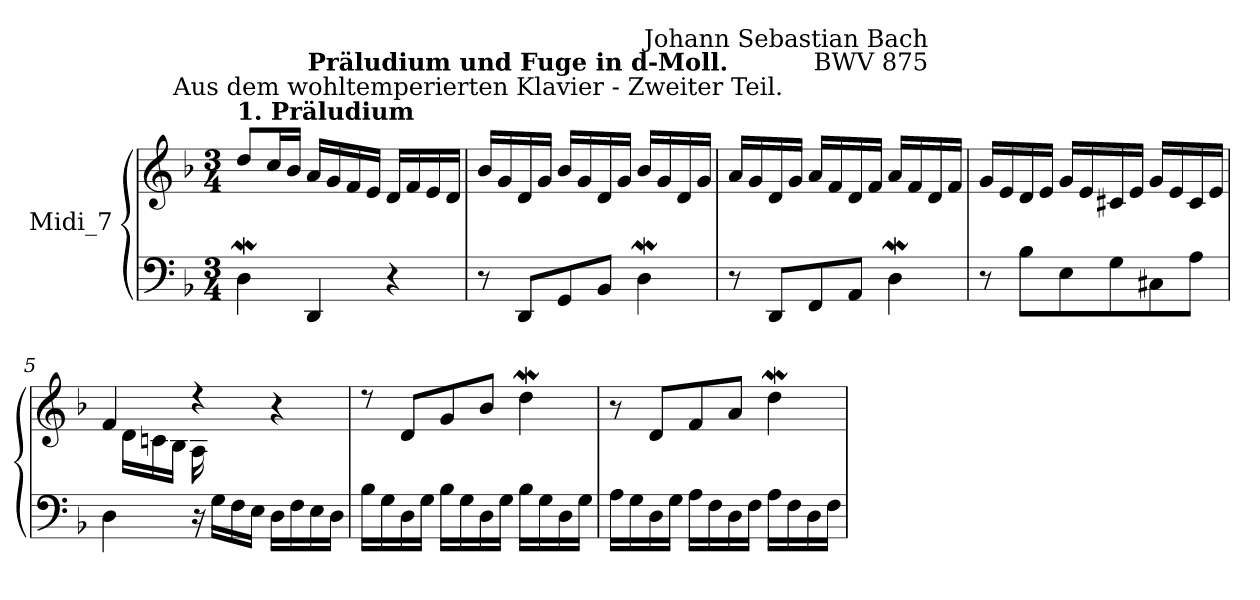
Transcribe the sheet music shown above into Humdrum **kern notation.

**kern	**kern
*part1	*part1
*staff2	*staff1
*I"Midi_7	*
*clefF4	*clefG2
*k[b-]	*k[b-]
*F:	*F:
*M3/4	*M3/4
=1	=1
*	*^
!	!LO:TX:a:B:t=1. Präludium	!
!	!	!LO:N:vis=1
4DW	8ddL	2.ryy
.	16ccL	.
.	16b-JJ	.
4DD/	16a/LL	.
.	16g/	.
.	16f/	.
.	16e/JJ	.
4r	16d/LL	.
.	16f/	.
.	16e/	.
.	16d/JJ	.
=2	=2	=2
!	!LO:TX:a:cj:t=Aus dem wohltemperierten Klavier - Zweiter Teil.	!
!	!	!LO:N:vis=1
8r	16b-LL	2.ryy
.	16g	.
!	!LO:TX:a:B:cj:t=Präludium und Fuge in d-Moll.	!
8DD/L	16d	.
.	16gJJ	.
8GG/	16b-LL	.
.	16g	.
8BB-/J	16d	.
.	16gJJ	.
4DW	16b-LL	.
.	16g	.
.	16d	.
.	16gJJ	.
=3	=3	=3
!	!	!LO:N:vis=1
8r	16a/LL	2.ryy
.	16g/	.
8DD/L	16d/	.
.	16g/JJ	.
8FF/	16a/LL	.
.	16f/	.
8AA/J	16d/	.
.	16f/JJ	.
4DW	16a/LL	.
.	16f/	.
!	!LO:TX:a:rj:t=Johann Sebastian Bach\nBWV 875	!
.	16d/	.
.	16f/JJ	.
!!LO:LB:g=z	!!
=4	=4	=4
!	!	!LO:N:vis=1
8r	16gLL	2.ryy
.	16e	.
8B-L	16d	.
.	16eJJ	.
8E	16gLL	.
.	16e	.
8G	16c#X	.
.	16eJJ	.
8C#X	16gLL	.
.	16e	.
8AJ	16c#	.
.	16eJJ	.
=5	=5	=5
4D	4f/	16ryy
.	.	16dLL
.	.	16cn
.	.	16B-JJ
16r	4r	16A\
16GLL	.	16ryy
16F	.	8ryy
16EJJ	.	.
16DLL	4r	4ryy
16F	.	.
16E	.	.
16DJJ	.	.
=6	=6	=6
!	!	!LO:N:vis=1
16B-LL	8r	2.ryy
16G	.	.
16D	8d/L	.
16GJJ	.	.
16B-LL	8g/	.
16G	.	.
16D	8b-/J	.
16GJJ	.	.
16B-LL	4ddW\	.
16G	.	.
16D	.	.
16GJJ	.	.
*	*v	*v
!!LO:LB:g=z
=7	=7
16ALL	8r
16G	.
16D	8dL
16GJJ	.
16ALL	8f
16F	.
16D	8aJ
16FJJ	.
16ALL	4ddW\
16F	.
16D	.
16FJJ	.
=	=
*-	*-
